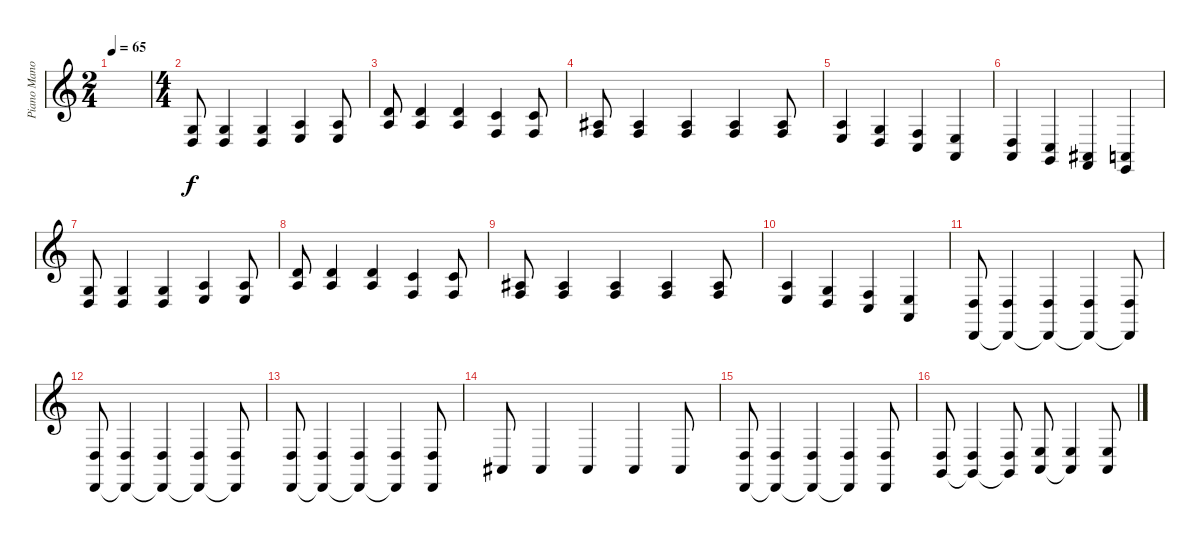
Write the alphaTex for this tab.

\track ("Piano Mano Izquiera" "Piano Mano") {instrument acousticgrandpiano}
\staff {score}
\tuning (E4 B3 G3 D3 A2 E2 B1) {hide}
\ts (2 4)
\tempo 65
\clef g2
\ks c
|
\ts (4 4)
(0.3 0.4).8 (0.3 0.4).4 (0.3 0.4).4 (2.3 2.4).4 (2.3 2.4).8 |
(3.2 2.3).8 (3.2 2.3).4 (3.2 2.3).4 (1.2 3.4).4 (1.2 3.4).8 |
(3.3 3.4).8 (3.3 3.4).4 (3.3 3.4).4 (3.3 3.4).4 (3.3 3.4).8 |
(2.3 2.4).4 (0.3 0.4).4 (3.4 3.5).4 (2.4 0.5).4 |
(0.4 0.5).4 (3.5 3.6).4 (1.5 1.6).4 (0.5 0.6).4 |
(0.3 0.4).8 (0.3 0.4).4 (0.3 0.4).4 (2.3 2.4).4 (2.3 2.4).8 |
(3.2 2.3).8 (3.2 2.3).4 (3.2 2.3).4 (1.2 3.4).4 (1.2 3.4).8 |
(3.3 3.4).8 (3.3 3.4).4 (3.3 3.4).4 (3.3 3.4).4 (3.3 3.4).8 |
(2.3 2.4).4 (0.3 0.4).4 (3.4 3.5).4 (2.4 0.5).4 |
(0.4 3.7).8 (0.4 3.7{t}).4 (0.4 3.7{t}).4 (0.4 3.7{t}).4 (0.4 3.7{t}).8 |
(0.4 3.7).8 (0.4 3.7{t}).4 (0.4 3.7{t}).4 (0.4 3.7{t}).4 (0.4 3.7{t}).8 |
(0.4 3.7).8 (0.4 3.7{t}).4 (0.4 3.7{t}).4 (0.4 3.7{t}).4 (0.4 3.7).8 |
1.5.8 1.5.4 1.5.4 1.5.4 1.5.8 |
(0.4 3.7).8 (0.4 3.7{t}).4 (0.4 3.7{t}).4 (0.4 3.7{t}).4 (0.4 3.7).8 |
(0.4 3.6).8 (0.4 3.6{t}).4 (0.4 3.6{t}).8 (2.4 0.5).8 (2.4 0.5{t}).4 (2.4 0.5).8
